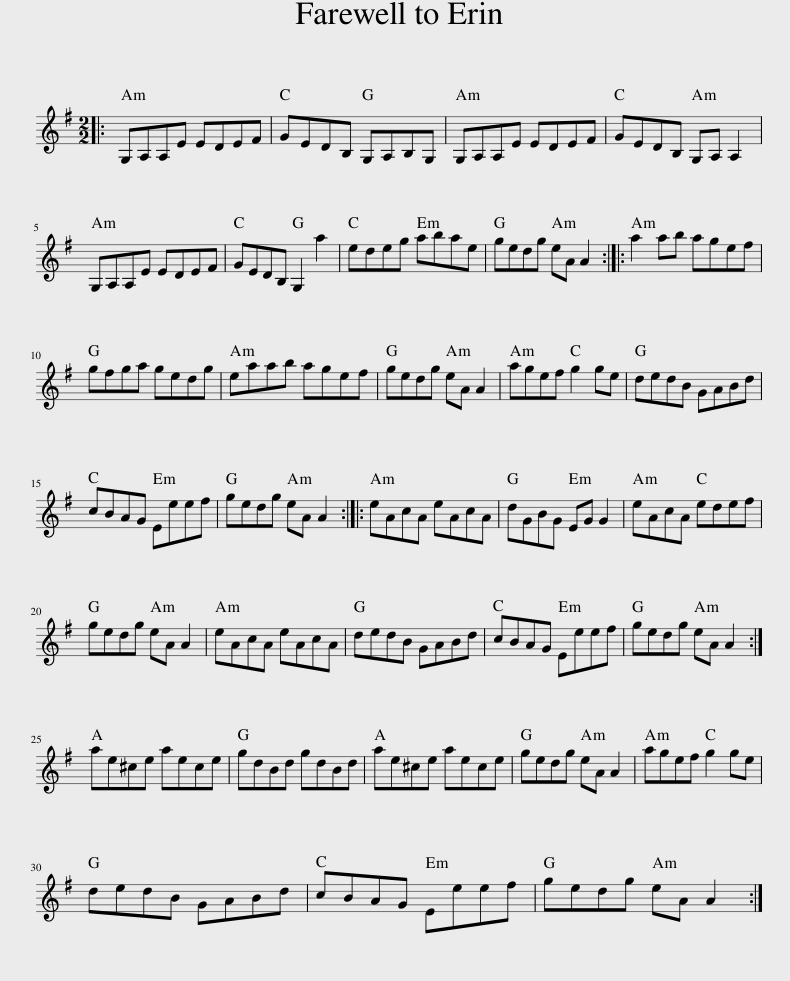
X:1
L:1/8
M:2/2
I:linebreak $
K:G
V:1 treble
V:1
|: G,A,A,E EDEF | GEDB, G,A,B,G, | G,A,A,E EDEF | GEDB, G,A, A,2 |$ G,A,A,E EDEF | %5
 GEDB, G,2 a2 | edeg abae | gedg eA A2 :: a2 ab agef |$ gfga gedg | %10
 eaab agef | gedg eA A2 | agef g2 ge | dedB GABd |$ cBAG Eeef | %15
 gedg eA A2 :: eAcA eAcA | dGBG EG G2 | eAcA edef |$ gedg eA A2 | %20
 eAcA eAcA | dedB GABd | cBAG Eeef | gedg eA A2 :|$ ae^ce aece | %25
 gdBd gdBd | ae^ce aece | gedg eA A2 | agef g2 ge |$ dedB GABd | %30
 cBAG Eeef | gedg eA A2 :| %32
